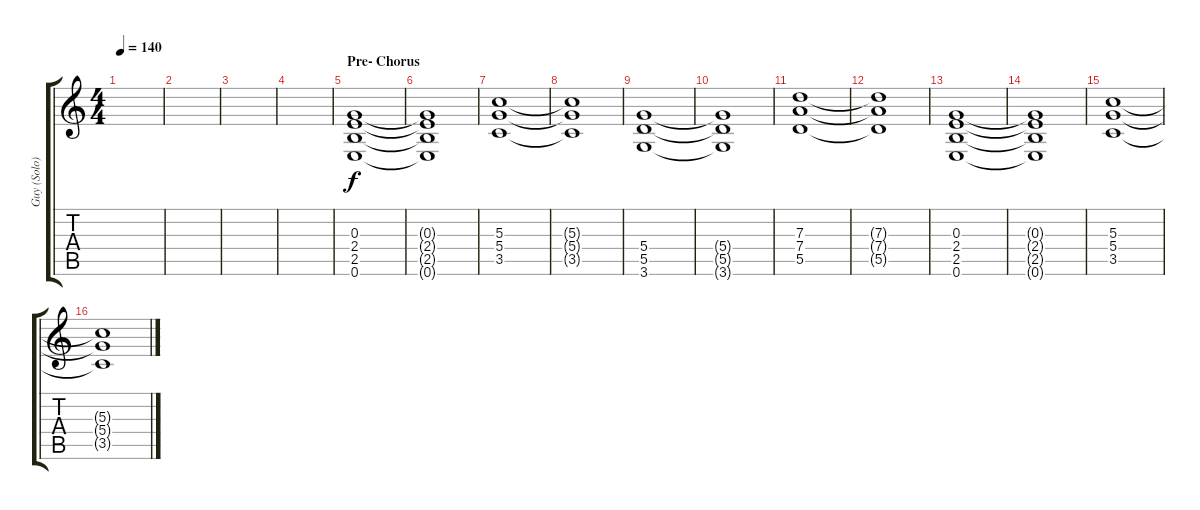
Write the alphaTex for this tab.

\track ("Guy (Solo)" "Guy (Solo)") {instrument overdrivenguitar}
\staff {score tabs}
\tuning (E4 B3 G3 D3 A2 E2) {hide}
\ts (4 4)
\tempo 140
\clef g2
\ks c
|
|
|
|
\section ("" "Pre- Chorus")
(0.3 2.4 2.5 0.6).1 |
(0.3{t} 2.4{t} 2.5{t} 0.6{t}).1 |
(5.3 5.4 3.5).1 |
(5.3{t} 5.4{t} 3.5{t}).1 |
(5.4 5.5 3.6).1 |
(5.4{t} 5.5{t} 3.6{t}).1 |
(7.3 7.4 5.5).1 |
(7.3{t} 7.4{t} 5.5{t}).1 |
(0.3 2.4 2.5 0.6).1 |
(0.3{t} 2.4{t} 2.5{t} 0.6{t}).1 |
(5.3 5.4 3.5).1 |
(5.3{t} 5.4{t} 3.5{t}).1
